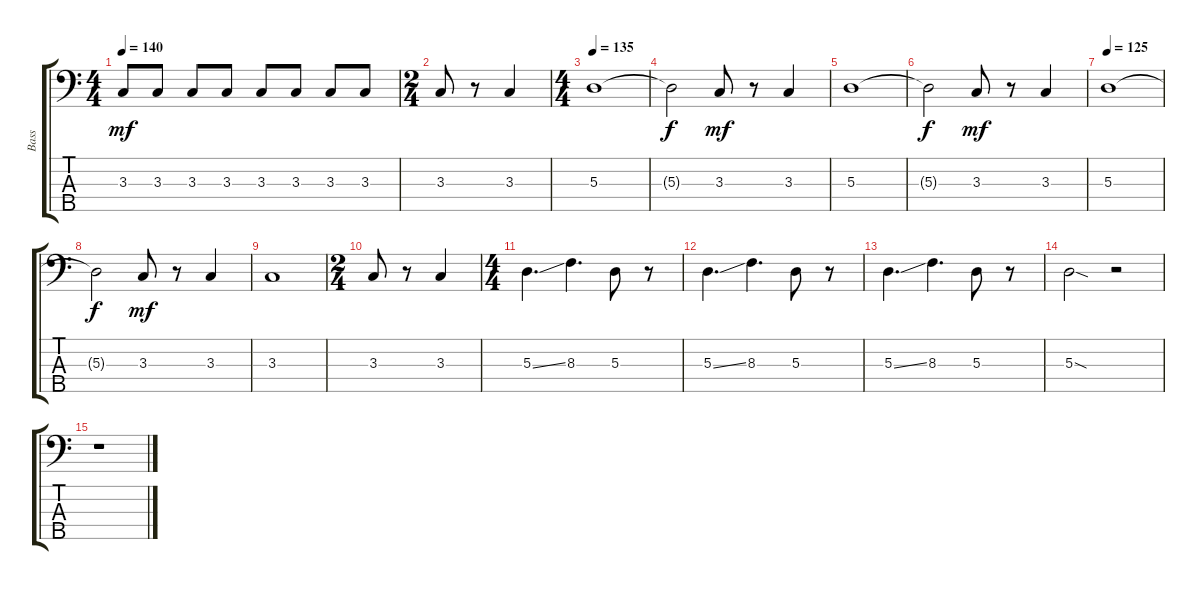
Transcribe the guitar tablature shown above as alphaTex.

\track ("Bass" "Bass") {instrument electricbassfinger}
\staff {score tabs}
\tuning (G2 D2 A1 E1 B0) {hide}
\ts (4 4)
\tempo 140
\clef f4
\ks c
3.3.8{dy mf} 3.3.8 3.3.8 3.3.8 3.3.8 3.3.8 3.3.8 3.3.8 |
\ts (2 4)
3.3.8 r.8 3.3.4 |
\ts (4 4)
\tempo 135
5.3.1 |
5.3{t}.2{dy f} 3.3.8{dy mf} r.8 3.3.4 |
5.3.1 |
5.3{t}.2{dy f} 3.3.8{dy mf} r.8 3.3.4 |
\tempo 125
5.3.1 |
5.3{t}.2{dy f} 3.3.8{dy mf} r.8 3.3.4 |
3.3.1 |
\ts (2 4)
3.3.8 r.8 3.3.4 |
\ts (4 4)
5.3{ss}.4{d} 8.3.4{d} 5.3.8 r.8 |
5.3{ss}.4{d} 8.3.4{d} 5.3.8 r.8 |
5.3{ss}.4{d} 8.3.4{d} 5.3.8 r.8 |
5.3{sod}.2 r.2 |
r.1
